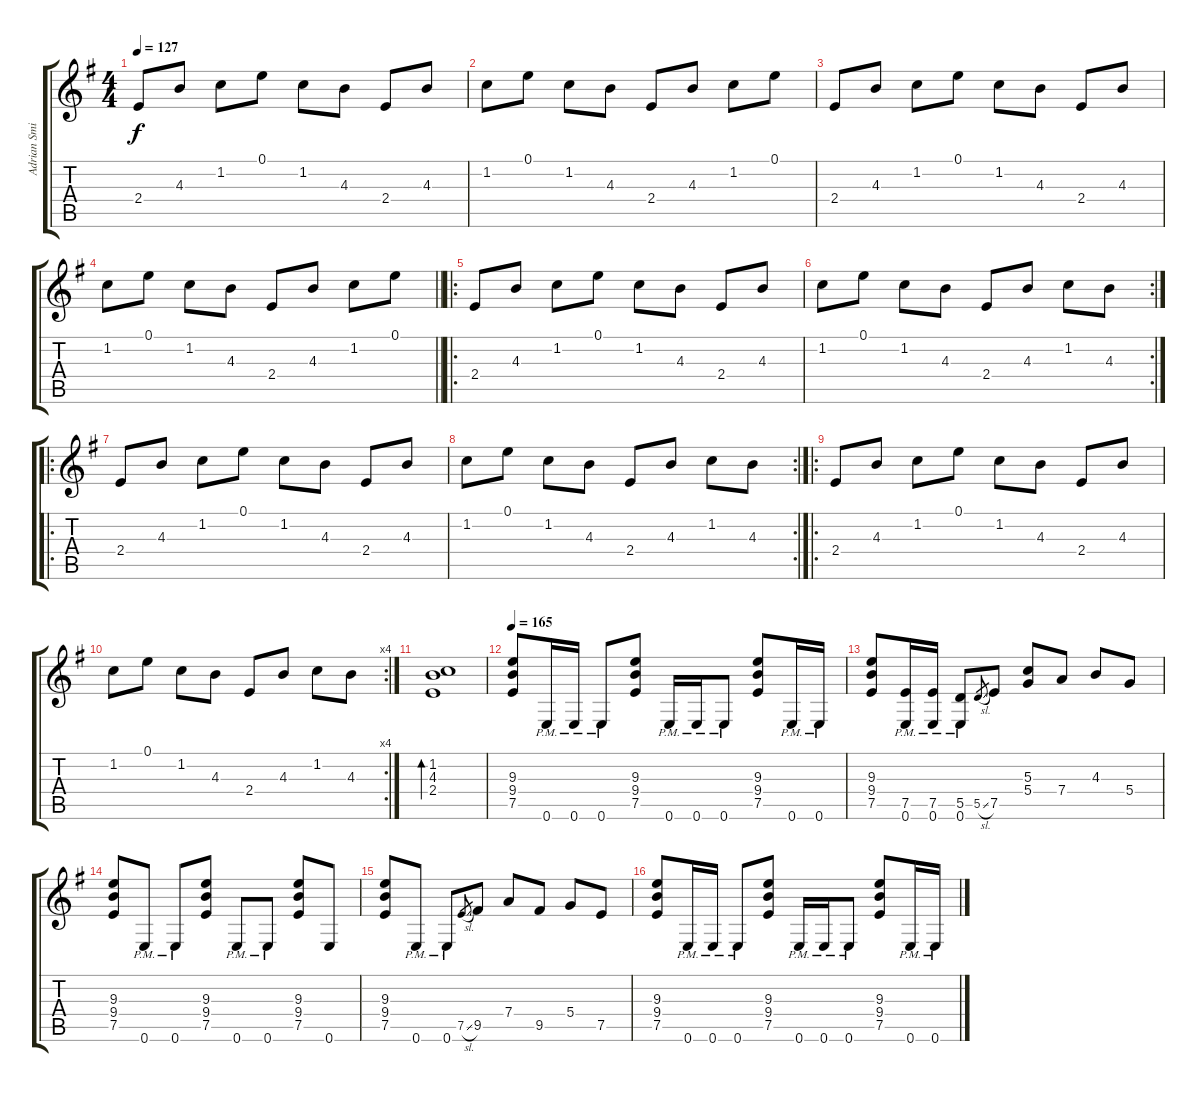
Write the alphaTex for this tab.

\track ("Adrian Smith" "Adrian Smi") {instrument acousticguitarnylon}
\staff {score tabs}
\tuning (E4 B3 G3 D3 A2 E2) {hide}
\ts (4 4)
\tempo 127
\clef g2
\ks g
2.4.8{dy f} 4.3.8 1.2.8 0.1.8 1.2.8 4.3.8 2.4.8 4.3.8 |
1.2.8 0.1.8 1.2.8 4.3.8 2.4.8 4.3.8 1.2.8 0.1.8 |
2.4.8 4.3.8 1.2.8 0.1.8 1.2.8 4.3.8 2.4.8 4.3.8 |
\barLineRight lightlight
1.2.8 0.1.8 1.2.8 4.3.8 2.4.8 4.3.8 1.2.8 0.1.8 |
\ro
2.4.8{volume 12} 4.3.8 1.2.8 0.1.8 1.2.8 4.3.8 2.4.8 4.3.8 |
\rc 2
1.2.8 0.1.8 1.2.8 4.3.8 2.4.8 4.3.8 1.2.8 4.3.8 |
\ro
2.4.8 4.3.8 1.2.8 0.1.8 1.2.8 4.3.8 2.4.8 4.3.8 |
\rc 2
1.2.8 0.1.8 1.2.8 4.3.8 2.4.8 4.3.8 1.2.8 4.3.8 |
\ro
2.4.8{instrument acousticguitarnylon} 4.3.8 1.2.8 0.1.8 1.2.8 4.3.8 2.4.8 4.3.8 |
\rc 4
1.2.8 0.1.8 1.2.8 4.3.8 2.4.8 4.3.8 1.2.8 4.3.8 |
(1.2 4.3 2.4).1{bd 240 instrument acousticguitarsteel} |
\tempo 165
(9.3 9.4 7.5).8{instrument distortionguitar} 0.6{pm}.16 0.6{pm}.16 0.6{pm}.8 (9.3 9.4 7.5).8 0.6{pm}.16 0.6{pm}.16 0.6{pm}.8 (9.3 9.4 7.5).8 0.6{pm}.16 0.6{pm}.16 |
(9.3 9.4 7.5).8 (7.5{pm} 0.6{pm}).16 (7.5{pm} 0.6{pm}).16 (5.5{pm} 0.6{pm}).8 5.5{sl}.8{gr} 7.5.8 (5.3 5.4).8 7.4.8 4.3.8 5.4.8 |
(9.3 9.4 7.5).8 0.6{pm}.8 0.6{pm}.8 (9.3 9.4 7.5).8 0.6{pm}.8 0.6{pm}.8 (9.3 9.4 7.5).8 0.6.8 |
(9.3 9.4 7.5).8 0.6{pm}.8 0.6{pm}.8 7.5{sl}.8{gr} 9.5.8 7.4.8 9.5.8 5.4.8 7.5.8 |
(9.3 9.4 7.5).8 0.6{pm}.16 0.6{pm}.16 0.6{pm}.8 (9.3 9.4 7.5).8 0.6{pm}.16 0.6{pm}.16 0.6{pm}.8 (9.3 9.4 7.5).8 0.6{pm}.16 0.6{pm}.16
